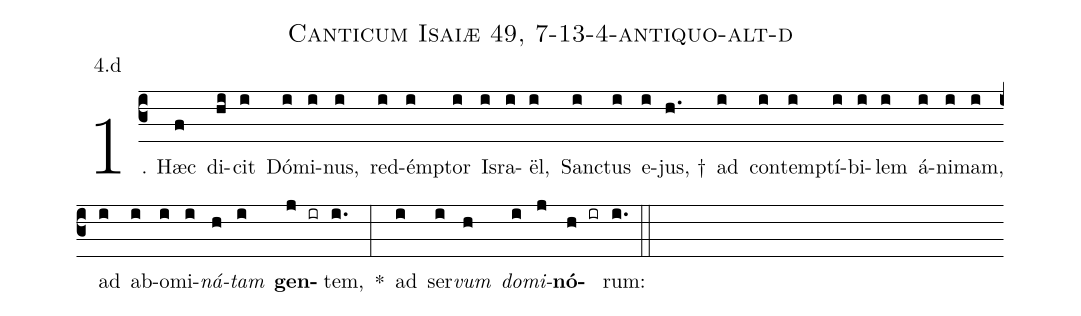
name: Canticum Isaiæ 49, 7-13-4-antiquo-alt-d;
annotation: 4.d;
%%
(c3)1. Hæc(f) di(hi)cit(i) Dó(i)mi(i)nus,(i) red(i)émp(i)tor(i) Is(i)ra(i)ël,(i) Sanc(i)tus(i) e(i)jus, †(h.) ad(i) con(i)temp(i)tí(i)bi(i)lem(i) á(i)ni(i)mam,(i) ad(i) ab(i)o(i)mi(i)<i>ná</i>(h)<i>tam</i>(i) <b>gen</b>(j ir)tem,(i.) *(:) ad(i) ser(i)<i>vum</i>(h) <i>do</i>(i)<i>mi</i>(j)<b>nó</b>(h ir)rum:(i.) (::)
